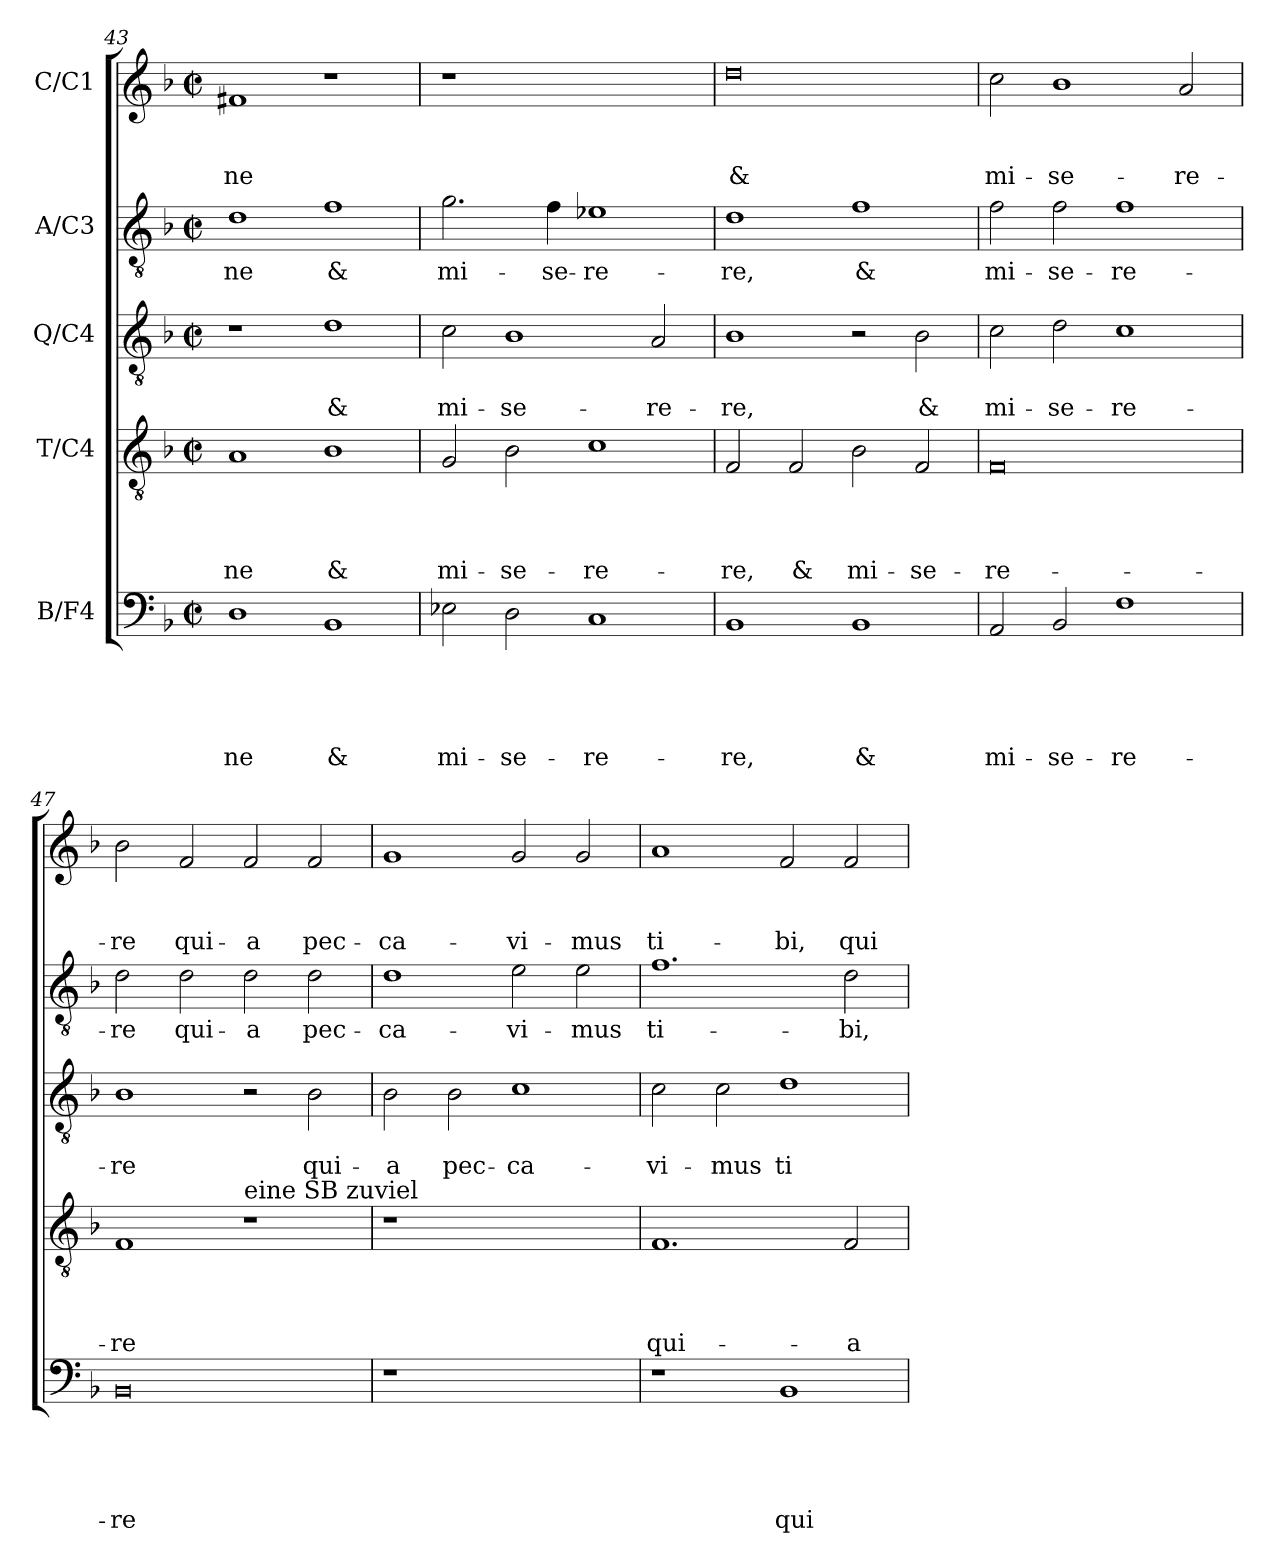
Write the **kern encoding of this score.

**kern	**text	**text	**text	**text	**text	**kern	**text	**text	**text	**text	**kern	**text	**text	**kern	**text	**kern	**text	**text	**text
*part5	*part5	*part5	*part5	*part5	*part5	*part4	*part4	*part4	*part4	*part4	*part3	*part3	*part3	*part2	*part2	*part1	*part1	*part1	*part1
*staff5	*staff5	*staff5	*staff5	*staff5	*staff5	*staff4	*staff4	*staff4	*staff4	*staff4	*staff3	*staff3	*staff3	*staff2	*staff2	*staff1	*staff1	*staff1	*staff1
*I"B/F4	*	*	*	*	*	*I"T/C4	*	*	*	*	*I"Q/C4	*	*	*I"A/C3	*	*I"C/C1	*	*	*
!!LO:LB:g=z
*clefF4	*	*	*	*	*	*clefGv2	*	*	*	*	*clefGv2	*	*	*clefGv2	*	*clefG2	*	*	*
*k[b-]	*	*	*	*	*	*k[b-]	*	*	*	*	*k[b-]	*	*	*k[b-]	*	*k[b-]	*	*	*
*F:	*	*	*	*	*	*F:	*	*	*	*	*F:	*	*	*F:	*	*F:	*	*	*
*M2/2	*	*	*	*	*	*M2/2	*	*	*	*	*M2/2	*	*	*M2/2	*	*M2/2	*	*	*
*met(c|)	*	*	*	*	*	*met(c|)	*	*	*	*	*met(c|)	*	*	*met(c|)	*	*met(c|)	*	*	*
=43	=43	=43	=43	=43	=43	=43	=43	=43	=43	=43	=43	=43	=43	=43	=43	=43	=43	=43	=43
!	!	!	!	!	!LO:LY:b	!	!	!	!	!LO:LY:b	!	!	!	!	!LO:LY:b	!	!	!	!LO:LY:b
1D	.	.	.	.	-ne	1A	.	.	.	-ne	1r	.	.	1d	-ne	1f#X	.	.	-ne
!	!	!	!	!	!LO:LY:b	!	!	!	!	!LO:LY:b	!	!	!LO:LY:b	!	!LO:LY:b	!	!	!	!
1BB-	.	.	.	.	&	1B-	.	.	.	&	1d	.	&	1f	&	1r	.	.	.
=44	=44	=44	=44	=44	=44	=44	=44	=44	=44	=44	=44	=44	=44	=44	=44	=44	=44	=44	=44
!	!	!	!	!	!LO:LY:b	!	!	!	!	!LO:LY:b	!	!	!LO:LY:b	!	!LO:LY:b	!	!	!	!
2E-\	.	.	.	.	mi-	2G/	.	.	.	mi-	2c\	.	mi-	2.g\	mi-	1r	.	.	.
!	!	!	!	!	!LO:LY:b	!	!	!	!	!LO:LY:b	!	!	!LO:LY:b	!	!	!	!	!	!
2D\	.	.	.	.	-se-	2B-\	.	.	.	-se-	1B-	.	-se-	.	.	.	.	.	.
!	!	!	!	!	!	!	!	!	!	!	!	!	!	!	!LO:LY:b	!	!	!	!
.	.	.	.	.	.	.	.	.	.	.	.	.	.	4f\	-se-	.	.	.	.
!	!	!	!	!	!LO:LY:b	!	!	!	!	!LO:LY:b	!	!	!	!	!LO:LY:b	!	!	!	!
1C	.	.	.	.	-re-	1c	.	.	.	-re-	.	.	.	1e-X	-re-	1ryy	.	.	.
!	!	!	!	!	!	!	!	!	!	!	!	!	!LO:LY:b	!	!	!	!	!	!
.	.	.	.	.	.	.	.	.	.	.	2A/	.	-re-	.	.	.	.	.	.
=45	=45	=45	=45	=45	=45	=45	=45	=45	=45	=45	=45	=45	=45	=45	=45	=45	=45	=45	=45
!	!	!	!	!	!LO:LY:b	!	!	!	!	!LO:LY:b	!	!	!LO:LY:b	!	!LO:LY:b	!	!	!	!LO:LY:b
1BB-	.	.	.	.	-re,	2F/	.	.	.	-re,	1B-	.	-re,	1d	-re,	0dd	.	.	&
!	!	!	!	!	!	!	!	!	!	!LO:LY:b	!	!	!	!	!	!	!	!	!
.	.	.	.	.	.	2F/	.	.	.	&	.	.	.	.	.	.	.	.	.
!	!	!	!	!	!LO:LY:b	!	!	!	!	!LO:LY:b	!	!	!	!	!LO:LY:b	!	!	!	!
1BB-	.	.	.	.	&	2B-\	.	.	.	mi-	2r	.	.	1f	&	.	.	.	.
!	!	!	!	!	!	!	!	!	!	!LO:LY:b	!	!	!LO:LY:b	!	!	!	!	!	!
.	.	.	.	.	.	2F/	.	.	.	-se-	2B-\	.	&	.	.	.	.	.	.
=46	=46	=46	=46	=46	=46	=46	=46	=46	=46	=46	=46	=46	=46	=46	=46	=46	=46	=46	=46
!	!	!	!	!	!LO:LY:b	!	!	!	!	!LO:LY:b	!	!	!LO:LY:b	!	!LO:LY:b	!	!	!	!LO:LY:b
2AA/	.	.	.	.	mi-	0F	.	.	.	-re-	2c\	.	mi-	2f\	mi-	2cc\	.	.	mi-
!	!	!	!	!	!LO:LY:b	!	!	!	!	!	!	!	!LO:LY:b	!	!LO:LY:b	!	!	!	!LO:LY:b
2BB-/	.	.	.	.	-se-	.	.	.	.	.	2d\	.	-se-	2f\	-se-	1b-	.	.	-se-
!	!	!	!	!	!LO:LY:b	!	!	!	!	!	!	!	!LO:LY:b	!	!LO:LY:b	!	!	!	!
1F	.	.	.	.	-re-	.	.	.	.	.	1c	.	-re-	1f	-re-	.	.	.	.
!	!	!	!	!	!	!	!	!	!	!	!	!	!	!	!	!	!	!	!LO:LY:b
.	.	.	.	.	.	.	.	.	.	.	.	.	.	.	.	2a/	.	.	-re-
=47	=47	=47	=47	=47	=47	=47	=47	=47	=47	=47	=47	=47	=47	=47	=47	=47	=47	=47	=47
!	!	!	!	!	!LO:LY:b	!	!	!	!	!LO:LY:b	!	!	!LO:LY:b	!	!LO:LY:b	!	!	!	!LO:LY:b
0BB-	.	.	.	.	-re	1F	.	.	.	-re	1B-	.	-re	2d\	-re	2b-\	.	.	-re
!	!	!	!	!	!	!	!	!	!	!	!	!	!	!	!LO:LY:b	!	!	!	!LO:LY:b
.	.	.	.	.	.	.	.	.	.	.	.	.	.	2d\	qui-	2f/	.	.	qui-
!	!	!	!	!	!	!LO:TX:a:t=eine SB zuviel	!	!	!	!	!	!	!	!	!	!	!	!	!
!	!	!	!	!	!	!	!	!	!	!	!	!	!	!	!LO:LY:b	!	!	!	!LO:LY:b
.	.	.	.	.	.	1r	.	.	.	.	2r	.	.	2d\	-a	2f/	.	.	-a
!	!	!	!	!	!	!	!	!	!	!	!	!	!LO:LY:b	!	!LO:LY:b	!	!	!	!LO:LY:b
.	.	.	.	.	.	.	.	.	.	.	2B-\	.	qui-	2d\	pec-	2f/	.	.	pec-
=48	=48	=48	=48	=48	=48	=48	=48	=48	=48	=48	=48	=48	=48	=48	=48	=48	=48	=48	=48
!	!	!	!	!	!	!	!	!	!	!	!	!	!LO:LY:b	!	!LO:LY:b	!	!	!	!LO:LY:b
1r	.	.	.	.	.	1r	.	.	.	.	2B-\	.	-a	1d	-ca-	1g	.	.	-ca-
!	!	!	!	!	!	!	!	!	!	!	!	!	!LO:LY:b	!	!	!	!	!	!
.	.	.	.	.	.	.	.	.	.	.	2B-\	.	pec-	.	.	.	.	.	.
!	!	!	!	!	!	!	!	!	!	!	!	!	!LO:LY:b	!	!LO:LY:b	!	!	!	!LO:LY:b
1ryy	.	.	.	.	.	1ryy	.	.	.	.	1c	.	-ca-	2e\	-vi-	2g/	.	.	-vi-
!	!	!	!	!	!	!	!	!	!	!	!	!	!	!	!LO:LY:b	!	!	!	!LO:LY:b
.	.	.	.	.	.	.	.	.	.	.	.	.	.	2e\	-mus	2g/	.	.	-mus
!!LO:PB:g=z
=49	=49	=49	=49	=49	=49	=49	=49	=49	=49	=49	=49	=49	=49	=49	=49	=49	=49	=49	=49
!	!	!	!	!	!	!	!	!	!	!LO:LY:b	!	!	!LO:LY:b	!	!LO:LY:b	!	!	!	!LO:LY:b
1r	.	.	.	.	.	1.F	.	.	.	qui-	2c\	.	-vi-	1.f	ti-	1a	.	.	ti-
!	!	!	!	!	!	!	!	!	!	!	!	!	!LO:LY:b	!	!	!	!	!	!
.	.	.	.	.	.	.	.	.	.	.	2c\	.	-mus	.	.	.	.	.	.
!	!	!	!	!	!LO:LY:b	!	!	!	!	!	!	!	!LO:LY:b	!	!	!	!	!	!LO:LY:b
1BB-	.	.	.	.	qui-	.	.	.	.	.	1d	.	ti-	.	.	2f/	.	.	-bi,
!	!	!	!	!	!	!	!	!	!	!LO:LY:b	!	!	!	!	!LO:LY:b	!	!	!	!LO:LY:b
.	.	.	.	.	.	2F/	.	.	.	-a	.	.	.	2d\	-bi,	2f/	.	.	qui-
=	=	=	=	=	=	=	=	=	=	=	=	=	=	=	=	=	=	=	=
*-	*-	*-	*-	*-	*-	*-	*-	*-	*-	*-	*-	*-	*-	*-	*-	*-	*-	*-	*-
